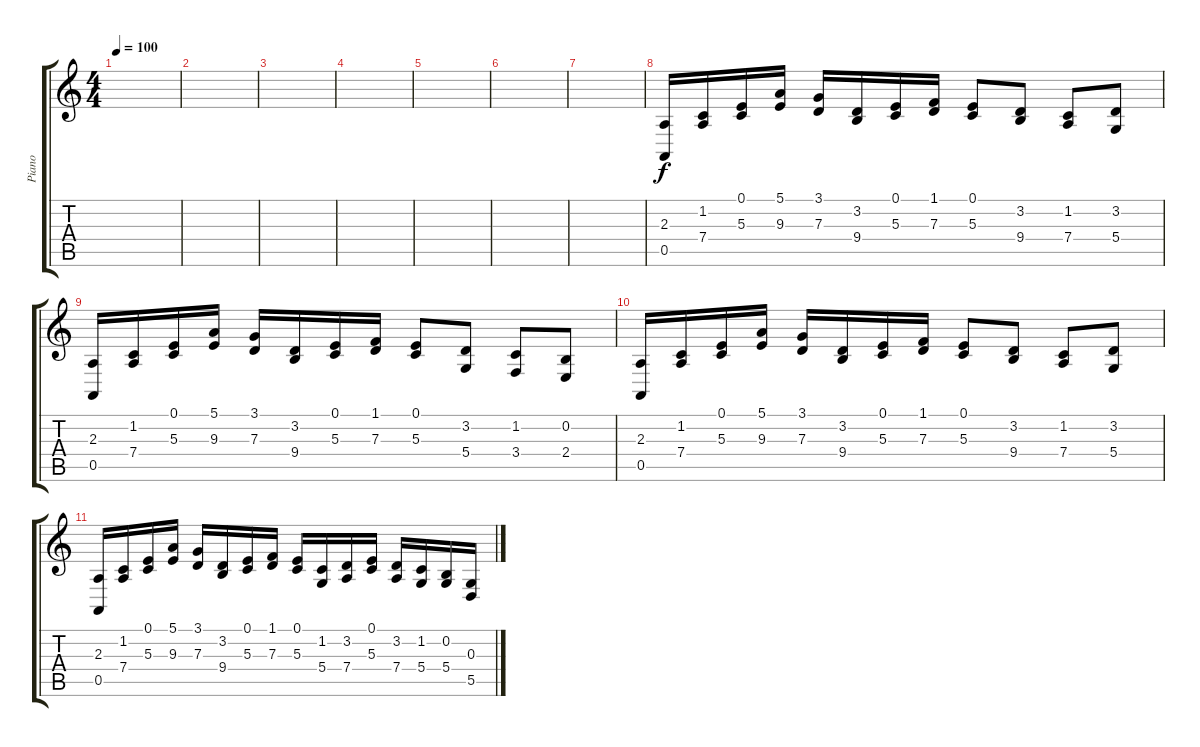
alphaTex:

\track ("Piano" "Piano") {instrument brightacousticpiano}
\staff {score tabs}
\tuning (E4 B3 G3 D3 A2 E2) {hide}
\ts (4 4)
\tempo 100
\clef g2
\ks c
|
|
|
|
|
|
|
(2.3 0.5).16{volume 16} (1.2 7.4).16 (0.1 5.3).16 (5.1 9.3).16 (3.1 7.3).16 (3.2 9.4).16 (0.1 5.3).16 (1.1 7.3).16 (0.1 5.3).8 (3.2 9.4).8 (1.2 7.4).8 (3.2 5.4).8 |
(2.3 0.5).16 (1.2 7.4).16 (0.1 5.3).16 (5.1 9.3).16 (3.1 7.3).16 (3.2 9.4).16 (0.1 5.3).16 (1.1 7.3).16 (0.1 5.3).8 (3.2 5.4).8 (1.2 3.4).8 (0.2 2.4).8 |
(2.3 0.5).16 (1.2 7.4).16 (0.1 5.3).16 (5.1 9.3).16 (3.1 7.3).16 (3.2 9.4).16 (0.1 5.3).16 (1.1 7.3).16 (0.1 5.3).8 (3.2 9.4).8 (1.2 7.4).8 (3.2 5.4).8 |
(2.3 0.5).16 (1.2 7.4).16 (0.1 5.3).16 (5.1 9.3).16 (3.1 7.3).16 (3.2 9.4).16 (0.1 5.3).16 (1.1 7.3).16 (0.1 5.3).16 (1.2 5.4).16 (3.2 7.4).16 (0.1 5.3).16 (3.2 7.4).16 (1.2 5.4).16 (0.2 5.4).16 (0.3 5.5).16
